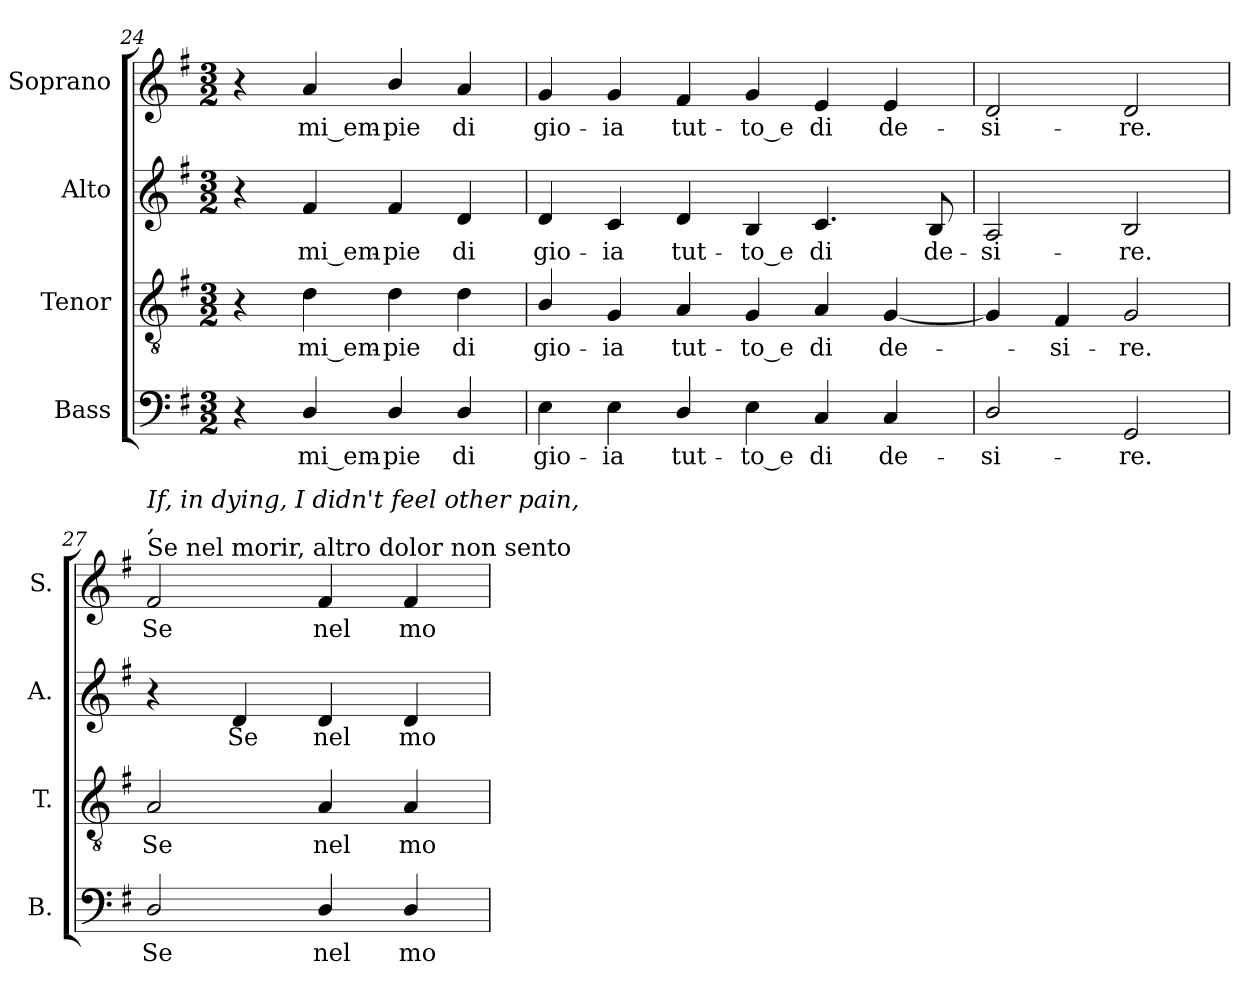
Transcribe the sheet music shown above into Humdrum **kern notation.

**kern	**text	**kern	**text	**kern	**text	**kern	**text
*part4	*part4	*part3	*part3	*part2	*part2	*part1	*part1
*staff4	*staff4	*staff3	*staff3	*staff2	*staff2	*staff1	*staff1
*I"Bass	*	*I"Tenor	*	*I"Alto	*	*I"Soprano	*
*I'B.	*	*I'T.	*	*I'A.	*	*I'S.	*
*clefF4	*	*clefGv2	*	*clefG2	*	*clefG2	*
*	*	*ITrd7c12	*	*	*	*	*
*k[f#]	*	*k[f#]	*	*k[f#]	*	*k[f#]	*
*G:	*	*G:	*	*G:	*	*G:	*
*M3/2	*	*M3/2	*	*M3/2	*	*M3/2	*
=24	=24	=24	=24	=24	=24	=24	=24
4r	.	4r	.	4r	.	4r	.
!	!LO:LY:b:color=#000000	!	!	!	!	!	!
!	!	!	!LO:LY:b:color=#000000	!	!	!	!
!	!	!	!	!	!LO:LY:b:color=#000000	!	!
!	!	!	!	!	!	!	!LO:LY:b:color=#000000
4Di/	mi_em-	4Di\	mi_em-	4f#i/	mi_em-	4ai/	mi_em-
!	!LO:LY:b:color=#000000	!	!	!	!	!	!
!	!	!	!LO:LY:b:color=#000000	!	!	!	!
!	!	!	!	!	!LO:LY:b:color=#000000	!	!
!	!	!	!	!	!	!	!LO:LY:b:color=#000000
4Di/	-pie	4Di\	-pie	4f#i/	-pie	4bi/	-pie
!	!LO:LY:b:color=#000000	!	!	!	!	!	!
!	!	!	!LO:LY:b:color=#000000	!	!	!	!
!	!	!	!	!	!LO:LY:b:color=#000000	!	!
!	!	!	!	!	!	!	!LO:LY:b:color=#000000
4Di/	di	4Di\	di	4di/	di	4ai/	di
=25	=25	=25	=25	=25	=25	=25	=25
!	!LO:LY:b:color=#000000	!	!	!	!	!	!
!	!	!	!LO:LY:b:color=#000000	!	!	!	!
!	!	!	!	!	!LO:LY:b:color=#000000	!	!
!	!	!	!	!	!	!	!LO:LY:b:color=#000000
4Ei\	gio-	4BBi/	gio-	4di/	gio-	4gi/	gio-
!	!LO:LY:b:color=#000000	!	!	!	!	!	!
!	!	!	!LO:LY:b:color=#000000	!	!	!	!
!	!	!	!	!	!LO:LY:b:color=#000000	!	!
!	!	!	!	!	!	!	!LO:LY:b:color=#000000
4Ei\	-ia	4GGi/	-ia	4ci/	-ia	4gi/	-ia
!	!LO:LY:b:color=#000000	!	!	!	!	!	!
!	!	!	!LO:LY:b:color=#000000	!	!	!	!
!	!	!	!	!	!LO:LY:b:color=#000000	!	!
!	!	!	!	!	!	!	!LO:LY:b:color=#000000
4Di/	tut-	4AAi/	tut-	4di/	tut-	4f#i/	tut-
!	!LO:LY:b:color=#000000	!	!	!	!	!	!
!	!	!	!LO:LY:b:color=#000000	!	!	!	!
!	!	!	!	!	!LO:LY:b:color=#000000	!	!
!	!	!	!	!	!	!	!LO:LY:b:color=#000000
4Ei\	-to_e	4GGi/	-to_e	4Bi/	-to_e	4gi/	-to_e
!	!LO:LY:b:color=#000000	!	!	!	!	!	!
!	!	!	!LO:LY:b:color=#000000	!	!	!	!
!	!	!	!	!	!LO:LY:b:color=#000000	!	!
!	!	!	!	!	!	!	!LO:LY:b:color=#000000
4Ci/	di	4AAi/	di	4.ci/	di	4ei/	di
!	!LO:LY:b:color=#000000	!	!	!	!	!	!
!	!	!	!LO:LY:b:color=#000000	!	!	!	!
!	!	!	!	!	!	!	!LO:LY:b:color=#000000
4Ci/	de-	[<4GGi/	de-	.	.	4ei/	de-
!	!	!	!	!	!LO:LY:b:color=#000000	!	!
.	.	.	.	8Bi/	de-	.	.
=26	=26	=26	=26	=26	=26	=26	=26
!	!LO:LY:b:color=#000000	!	!	!	!	!	!
!	!	!	!	!	!LO:LY:b:color=#000000	!	!
!	!	!	!	!	!	!	!LO:LY:b:color=#000000
2Di/	-si-	4GGi/]	.	2Ai/	-si-	2di/	-si-
!	!	!	!LO:LY:b:color=#000000	!	!	!	!
.	.	4FF#i/	-si-	.	.	.	.
!	!LO:LY:b:color=#000000	!	!	!	!	!	!
!	!	!	!LO:LY:b:color=#000000	!	!	!	!
!	!	!	!	!	!LO:LY:b:color=#000000	!	!
!	!	!	!	!	!	!	!LO:LY:b:color=#000000
2GGi/	-re.	2GGi/	-re.	2Bi/	-re.	2di/	-re.
=27	=27	=27	=27	=27	=27	=27	=27
!	!LO:LY:b:color=#000000	!	!	!	!	!	!
!	!	!	!LO:LY:b:color=#000000	!	!	!	!
!	!	!	!	!	!	!LO:TX:a:t=Se nel morir, altro dolor non sento	!
!	!	!	!	!	!	!LO:TX:i:t=,	!
!	!	!	!	!	!	!LO:TX:i:t=If, in dying, I didn't feel other pain,	!
!	!	!	!	!	!	!	!LO:LY:b:color=#000000
2Di/	Se	2AAi/	Se	4r	.	2f#i/	Se
!	!	!	!	!	!LO:LY:b:color=#000000	!	!
.	.	.	.	4di/	Se	.	.
!	!LO:LY:b:color=#000000	!	!	!	!	!	!
!	!	!	!LO:LY:b:color=#000000	!	!	!	!
!	!	!	!	!	!LO:LY:b:color=#000000	!	!
!	!	!	!	!	!	!	!LO:LY:b:color=#000000
4Di/	nel	4AAi/	nel	4di/	nel	4f#i/	nel
!	!LO:LY:b:color=#000000	!	!	!	!	!	!
!	!	!	!LO:LY:b:color=#000000	!	!	!	!
!	!	!	!	!	!LO:LY:b:color=#000000	!	!
!	!	!	!	!	!	!	!LO:LY:b:color=#000000
4Di/	mo-	4AAi/	mo-	4di/	mo-	4f#i/	mo-
=	=	=	=	=	=	=	=
*-	*-	*-	*-	*-	*-	*-	*-
